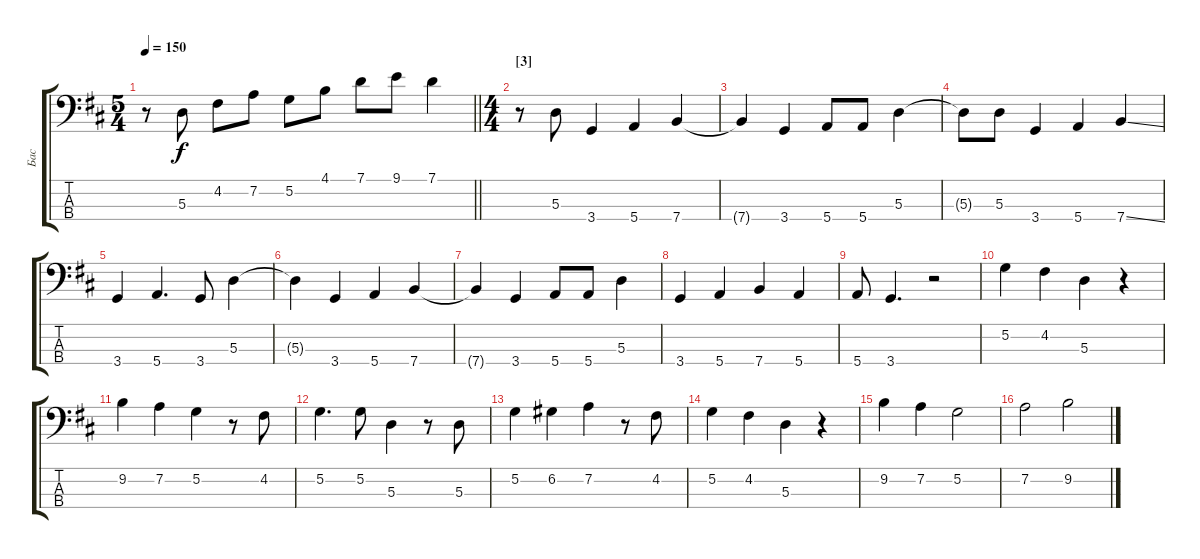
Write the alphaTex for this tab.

\track ("Бас" "Бас") {instrument fretlessbass}
\staff {score tabs}
\tuning (G2 D2 A1 E1) {hide}
\ts (5 4)
\tempo 150
\clef f4
\barLineRight lightlight
\ks d
r.8{dy f} 5.3.8 4.2.8 7.2.8 5.2.8 4.1.8 7.1.8 9.1.8 7.1.4 |
\ts (4 4)
\section ("" "[3]")
r.8 5.3.8 3.4.4 5.4.4 7.4.4 |
7.4{t}.4 3.4.4 5.4.8 5.4.8 5.3.4 |
5.3{t}.8 5.3.8 3.4.4 5.4.4 7.4{ss}.4 |
3.4.4 5.4.4{d} 3.4.8 5.3.4 |
5.3{t}.4 3.4.4 5.4.4 7.4.4 |
7.4{t}.4 3.4.4 5.4.8 5.4.8 5.3.4 |
3.4.4 5.4.4 7.4.4 5.4.4 |
5.4.8 3.4.4{d} r.2 |
5.2.4 4.2.4 5.3.4 r.4 |
9.2.4 7.2.4 5.2.4 r.8 4.2.8 |
5.2.4{d} 5.2.8 5.3.4 r.8 5.3.8 |
5.2.4 6.2.4 7.2.4 r.8 4.2.8 |
5.2.4 4.2.4 5.3.4 r.4 |
9.2.4 7.2.4 5.2.2 |
7.2.2 9.2.2
